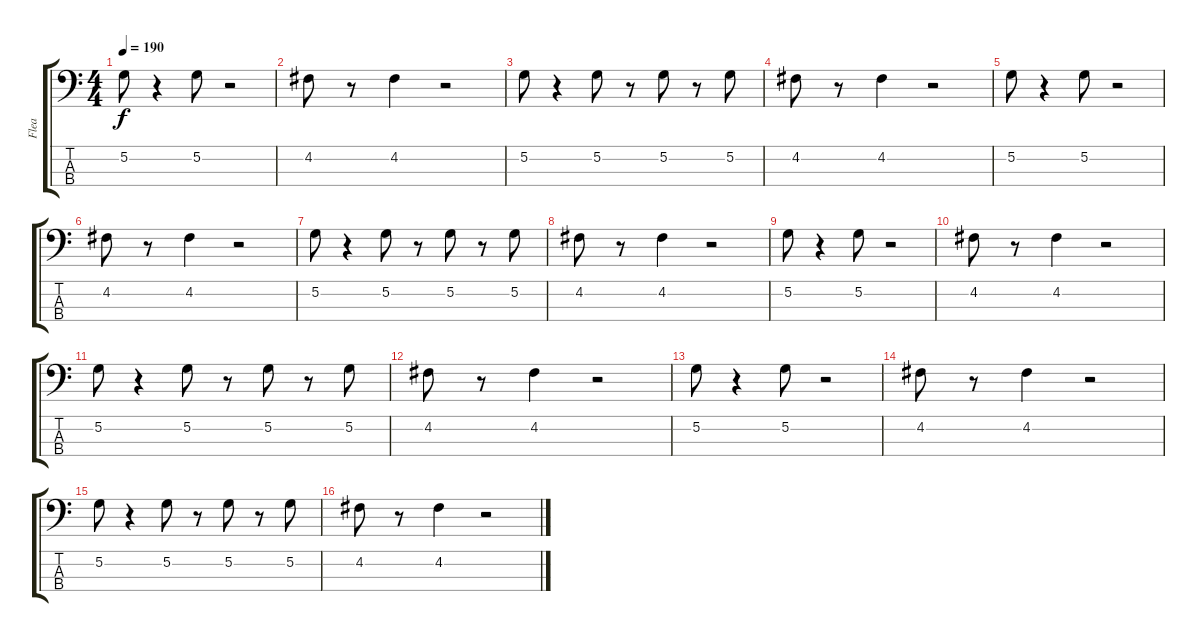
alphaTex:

\track ("Flea" "Flea") {instrument electricbassfinger}
\staff {score tabs}
\tuning (G2 D2 A1 E1) {hide}
\ts (4 4)
\tempo 190
\clef f4
\ks c
5.2.8{dy f} r.4 5.2.8 r.2 |
4.2.8 r.8 4.2.4 r.2 |
5.2.8 r.4 5.2.8 r.8 5.2.8 r.8 5.2.8 |
4.2.8 r.8 4.2.4 r.2 |
5.2.8 r.4 5.2.8 r.2 |
4.2.8 r.8 4.2.4 r.2 |
5.2.8 r.4 5.2.8 r.8 5.2.8 r.8 5.2.8 |
4.2.8 r.8 4.2.4 r.2 |
5.2.8 r.4 5.2.8 r.2 |
4.2.8 r.8 4.2.4 r.2 |
5.2.8 r.4 5.2.8 r.8 5.2.8 r.8 5.2.8 |
4.2.8 r.8 4.2.4 r.2 |
5.2.8 r.4 5.2.8 r.2 |
4.2.8 r.8 4.2.4 r.2 |
5.2.8 r.4 5.2.8 r.8 5.2.8 r.8 5.2.8 |
4.2.8 r.8 4.2.4 r.2
